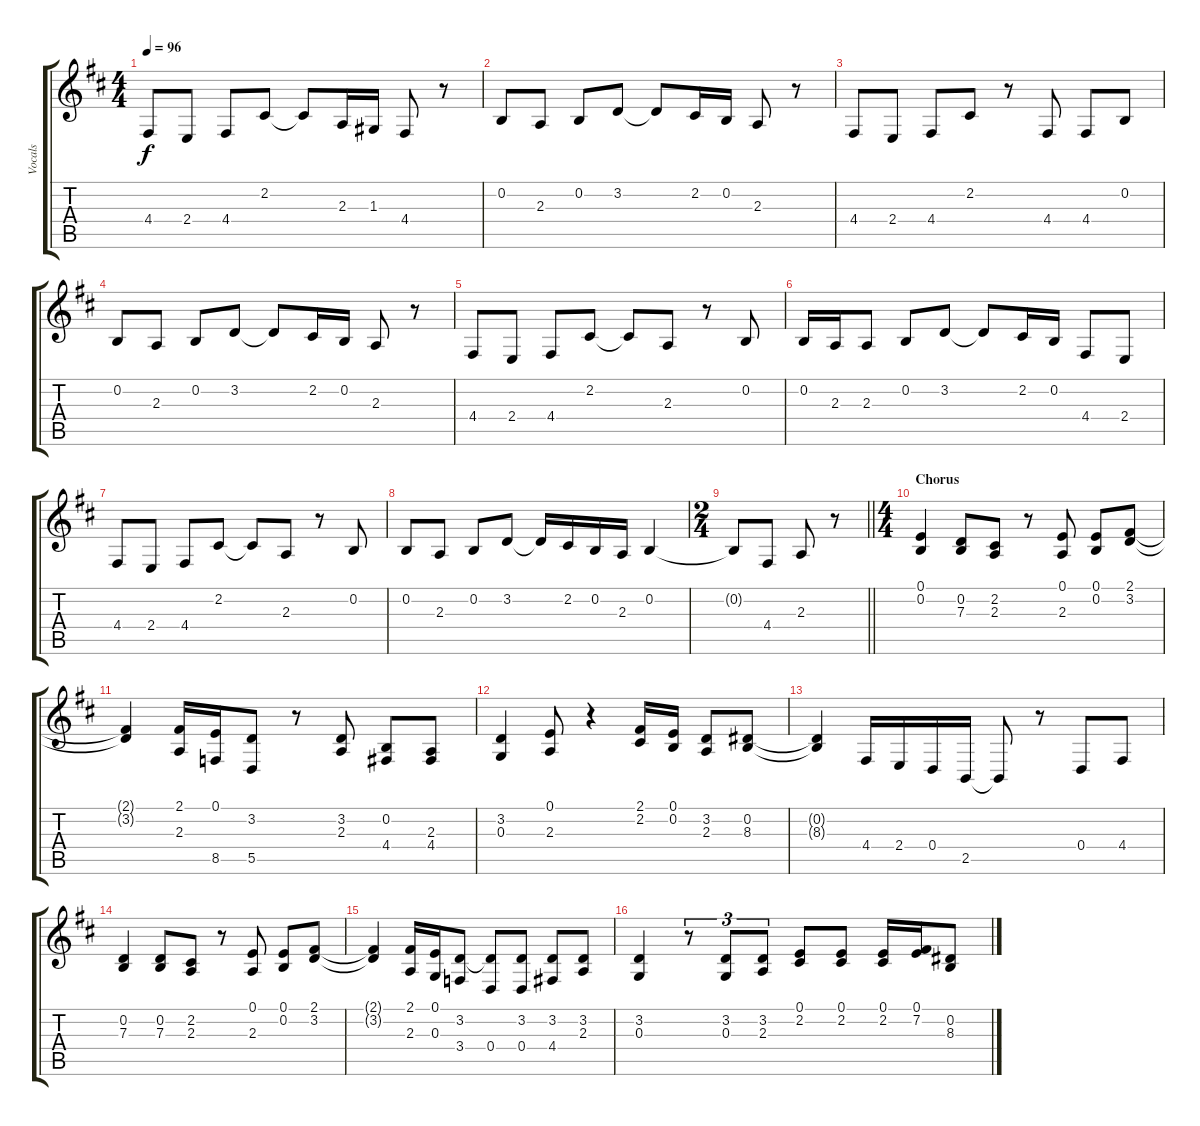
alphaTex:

\track ("Vocals" "Vocals") {instrument baritonesax}
\staff {score tabs}
\tuning (E4 B3 G3 D3 A2 E2) {hide}
\ts (4 4)
\tempo 96
\clef g2
\ks d
4.4.8{dy f} 2.4.8 4.4.8 2.2.8 2.2{t}.8 2.3.16 1.3.16 4.4.8 r.8 |
0.2.8 2.3.8 0.2.8 3.2.8 3.2{t}.8 2.2.16 0.2.16 2.3.8 r.8 |
4.4.8 2.4.8 4.4.8 2.2.8 r.8 4.4.8 4.4.8 0.2.8 |
0.2.8 2.3.8 0.2.8 3.2.8 3.2{t}.8 2.2.16 0.2.16 2.3.8 r.8 |
4.4.8 2.4.8 4.4.8 2.2.8 2.2{t}.8 2.3.8 r.8 0.2.8 |
0.2.16 2.3.16 2.3.8 0.2.8 3.2.8 3.2{t}.8 2.2.16 0.2.16 4.4.8 2.4.8 |
4.4.8 2.4.8 4.4.8 2.2.8 2.2{t}.8 2.3.8 r.8 0.2.8 |
0.2.8 2.3.8 0.2.8 3.2.8 3.2{t}.16 2.2.16 0.2.16 2.3.16 0.2.4 |
\ts (2 4)
\barLineRight lightlight
0.2{t}.8 4.4.8 2.3.8 r.8 |
\ts (4 4)
\section ("" "Chorus")
(0.1 0.2).4 (0.2 7.3).8 (2.2 2.3).8 r.8 (0.1 2.3).8 (0.1 0.2).8 (2.1 3.2).8 |
(2.1{t} 3.2{t}).4 (2.1 2.3).16 (0.1 8.5).16 (3.2 5.5).8 r.8 (3.2 2.3).8 (0.2 4.4).8 (2.3 4.4).8 |
(3.2 0.3).4 (0.1 2.3).8 r.4 (2.1 2.2).16 (0.1 0.2).16 (3.2 2.3).8 (0.2 8.3).8 |
(0.2{t} 8.3{t}).4 4.4.16 2.4.16 0.4.16 2.5.16 2.5{t}.8 r.8 0.4.8 4.4.8 |
(0.2 7.3).4 (0.2 7.3).8 (2.2 2.3).8 r.8 (0.1 2.3).8 (0.1 0.2).8 (2.1 3.2).8 |
(2.1{t} 3.2{t}).4 (2.1 2.3).16 (0.1 0.3).16 (3.2 3.4).8 (3.2{t} 0.4).8 (3.2 0.4).8 (3.2 4.4).8 (3.2 2.3).8 |
(3.2 0.3).4 r.8{tu (3 2)} (3.2 0.3).8{tu (3 2)} (3.2 2.3).8{tu (3 2)} (0.1 2.2).8 (0.1 2.2).8 (0.1 2.2).16 (0.1 7.2).16 (0.2 8.3).8
